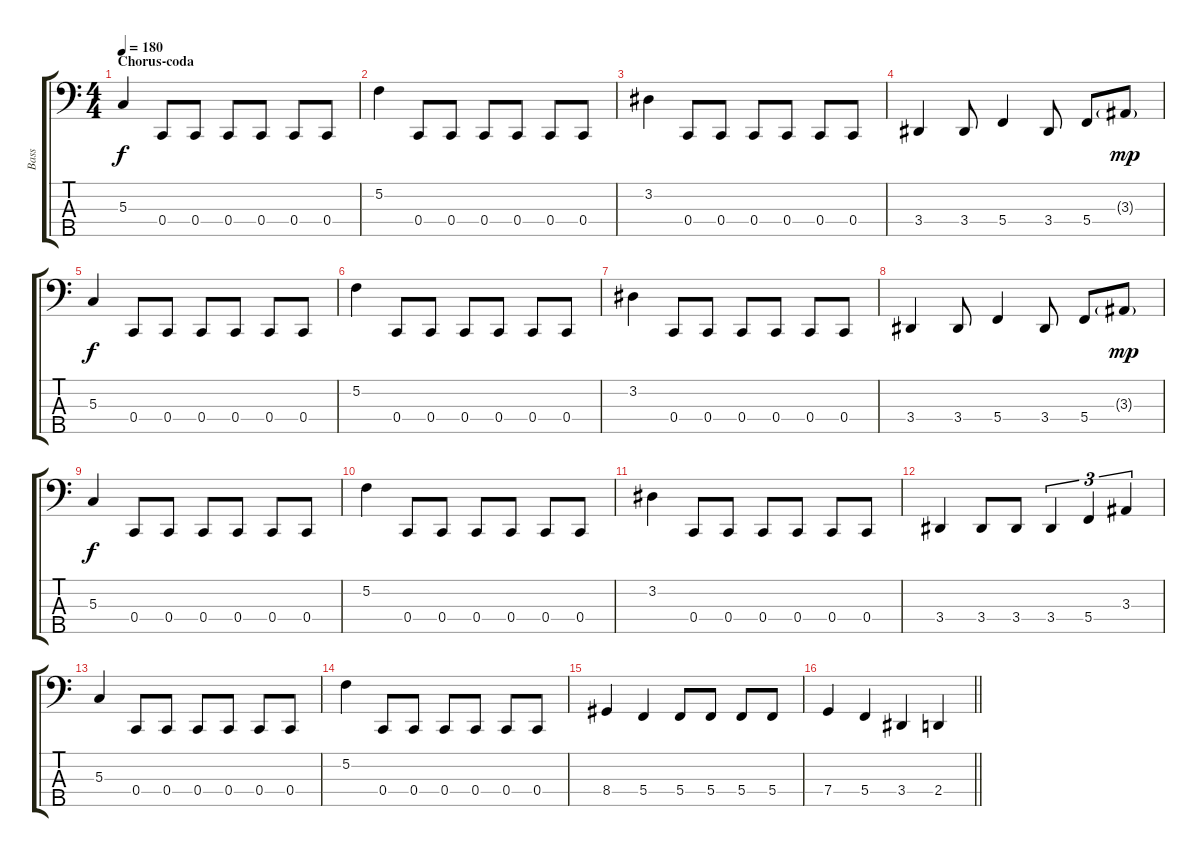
\track ("Bass" "Bass") {instrument electricbasspick}
\staff {score tabs}
\tuning (F2 C2 G1 C1 A0) {hide}
\ts (4 4)
\section ("" "Chorus-coda")
\tempo 180
\clef f4
\ks c
5.3.4{dy f} 0.4.8 0.4.8 0.4.8 0.4.8 0.4.8 0.4.8 |
5.2.4 0.4.8 0.4.8 0.4.8 0.4.8 0.4.8 0.4.8 |
3.2.4 0.4.8 0.4.8 0.4.8 0.4.8 0.4.8 0.4.8 |
3.4.4 3.4.8 5.4.4 3.4.8 5.4.8 3.3{g}.8{dy mp} |
5.3.4{dy f} 0.4.8 0.4.8 0.4.8 0.4.8 0.4.8 0.4.8 |
5.2.4 0.4.8 0.4.8 0.4.8 0.4.8 0.4.8 0.4.8 |
3.2.4 0.4.8 0.4.8 0.4.8 0.4.8 0.4.8 0.4.8 |
3.4.4 3.4.8 5.4.4 3.4.8 5.4.8 3.3{g}.8{dy mp} |
5.3.4{dy f} 0.4.8 0.4.8 0.4.8 0.4.8 0.4.8 0.4.8 |
5.2.4 0.4.8 0.4.8 0.4.8 0.4.8 0.4.8 0.4.8 |
3.2.4 0.4.8 0.4.8 0.4.8 0.4.8 0.4.8 0.4.8 |
3.4.4 3.4.8 3.4.8 3.4.4{tu (3 2)} 5.4.4{tu (3 2)} 3.3.4{tu (3 2)} |
5.3.4 0.4.8 0.4.8 0.4.8 0.4.8 0.4.8 0.4.8 |
5.2.4 0.4.8 0.4.8 0.4.8 0.4.8 0.4.8 0.4.8 |
8.4.4 5.4.4 5.4.8 5.4.8 5.4.8 5.4.8 |
\barLineRight lightlight
7.4.4 5.4.4 3.4.4 2.4.4
